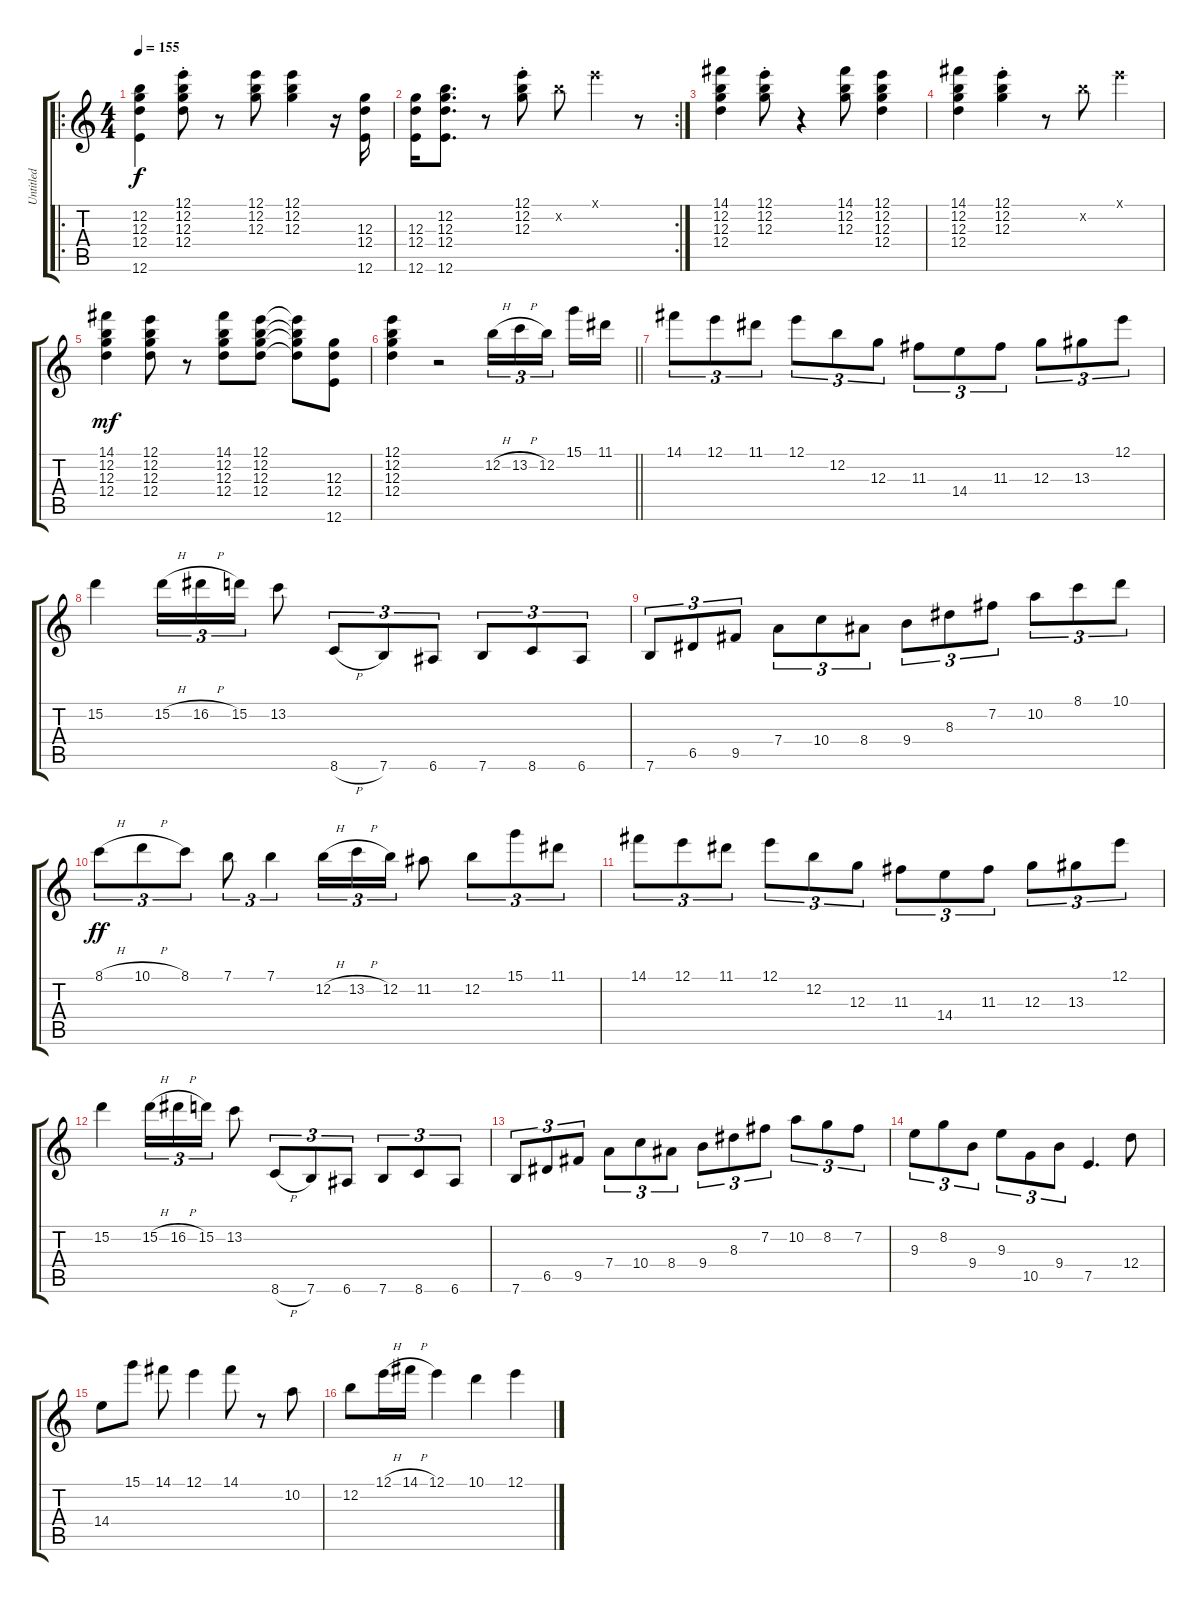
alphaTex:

\track ("Untitled" "Untitled") {instrument acousticguitarnylon}
\staff {score tabs}
\tuning (E4 B3 G3 D3 A2 E2) {hide}
\ro
\ts (4 4)
\tempo 155
\clef g2
\ks c
(12.2 12.3 12.4 12.6).4{dy f instrument acousticguitarnylon} (12.1{st} 12.2{st} 12.3{st} 12.4{st}).8 r.8 (12.1 12.2 12.3).8 (12.1 12.2 12.3).4 r.16 (12.3 12.4 12.6).16 |
\rc 2
(12.3 12.4 12.6).16 (12.2 12.3 12.4 12.6).8{d} r.8 (12.1{st} 12.2{st} 12.3{st}).8 12.2{x}.8 12.1{x}.4 r.8 |
(14.1 12.2 12.3 12.4).4 (12.1{st} 12.2{st} 12.3{st}).8 r.4 (14.1 12.2 12.3).8 (12.1 12.2 12.3 12.4).4 |
(14.1 12.2 12.3 12.4).4 (12.1{st} 12.2{st} 12.3{st}).4 r.8 12.2{x}.8 12.1{x}.4 |
(14.1 12.2 12.3 12.4).4{dy mf} (12.1 12.2 12.3 12.4).8 r.8 (14.1 12.2 12.3 12.4).8 (12.1 12.2 12.3 12.4).8 (12.1{t} 12.2{t} 12.3{t} 12.4{t}).8 (12.3 12.4 12.6).8 |
\barLineRight lightlight
(12.1 12.2 12.3 12.4).4 r.2 12.2{h}.16{tu (3 2)} 13.2{h}.16{tu (3 2)} 12.2.16{tu (3 2) beam splitsecondary} 15.1.16 11.1.16 |
14.1.8{tu (3 2)} 12.1.8{tu (3 2)} 11.1.8{tu (3 2)} 12.1.8{tu (3 2)} 12.2.8{tu (3 2)} 12.3.8{tu (3 2)} 11.3.8{tu (3 2)} 14.4.8{tu (3 2)} 11.3.8{tu (3 2)} 12.3.8{tu (3 2)} 13.3.8{tu (3 2)} 12.1.8{tu (3 2)} |
15.2.4 15.2{h}.16{tu (3 2)} 16.2{h}.16{tu (3 2)} 15.2.16{tu (3 2)} 13.2.8 8.6{h}.8{tu (3 2)} 7.6.8{tu (3 2)} 6.6.8{tu (3 2)} 7.6.8{tu (3 2)} 8.6.8{tu (3 2)} 6.6.8{tu (3 2)} |
7.6.8{tu (3 2)} 6.5.8{tu (3 2)} 9.5.8{tu (3 2)} 7.4.8{tu (3 2)} 10.4.8{tu (3 2)} 8.4.8{tu (3 2)} 9.4.8{tu (3 2)} 8.3.8{tu (3 2)} 7.2.8{tu (3 2)} 10.2.8{tu (3 2)} 8.1.8{tu (3 2)} 10.1.8{tu (3 2)} |
8.1{h}.8{tu (3 2) dy ff} 10.1{h}.8{tu (3 2)} 8.1.8{tu (3 2)} 7.1.8{tu (3 2)} 7.1.4{tu (3 2)} 12.2{h}.16{tu (3 2)} 13.2{h}.16{tu (3 2)} 12.2.16{tu (3 2)} 11.2.8 12.2.8{tu (3 2)} 15.1.8{tu (3 2)} 11.1.8{tu (3 2)} |
14.1.8{tu (3 2)} 12.1.8{tu (3 2)} 11.1.8{tu (3 2)} 12.1.8{tu (3 2)} 12.2.8{tu (3 2)} 12.3.8{tu (3 2)} 11.3.8{tu (3 2)} 14.4.8{tu (3 2)} 11.3.8{tu (3 2)} 12.3.8{tu (3 2)} 13.3.8{tu (3 2)} 12.1.8{tu (3 2)} |
15.2.4 15.2{h}.16{tu (3 2)} 16.2{h}.16{tu (3 2)} 15.2.16{tu (3 2)} 13.2.8 8.6{h}.8{tu (3 2)} 7.6.8{tu (3 2)} 6.6.8{tu (3 2)} 7.6.8{tu (3 2)} 8.6.8{tu (3 2)} 6.6.8{tu (3 2)} |
7.6.8{tu (3 2)} 6.5.8{tu (3 2)} 9.5.8{tu (3 2)} 7.4.8{tu (3 2)} 10.4.8{tu (3 2)} 8.4.8{tu (3 2)} 9.4.8{tu (3 2)} 8.3.8{tu (3 2)} 7.2.8{tu (3 2)} 10.2.8{tu (3 2)} 8.2.8{tu (3 2)} 7.2.8{tu (3 2)} |
9.3.8{tu (3 2)} 8.2.8{tu (3 2)} 9.4.8{tu (3 2)} 9.3.8{tu (3 2)} 10.5.8{tu (3 2)} 9.4.8{tu (3 2)} 7.5.4{d} 12.4.8 |
14.4.8 15.1.8 14.1.8 12.1.4 14.1.8 r.8 10.2.8 |
12.2.8 12.1{h}.16 14.1{h}.16 12.1.4 10.1.4 12.1.4
